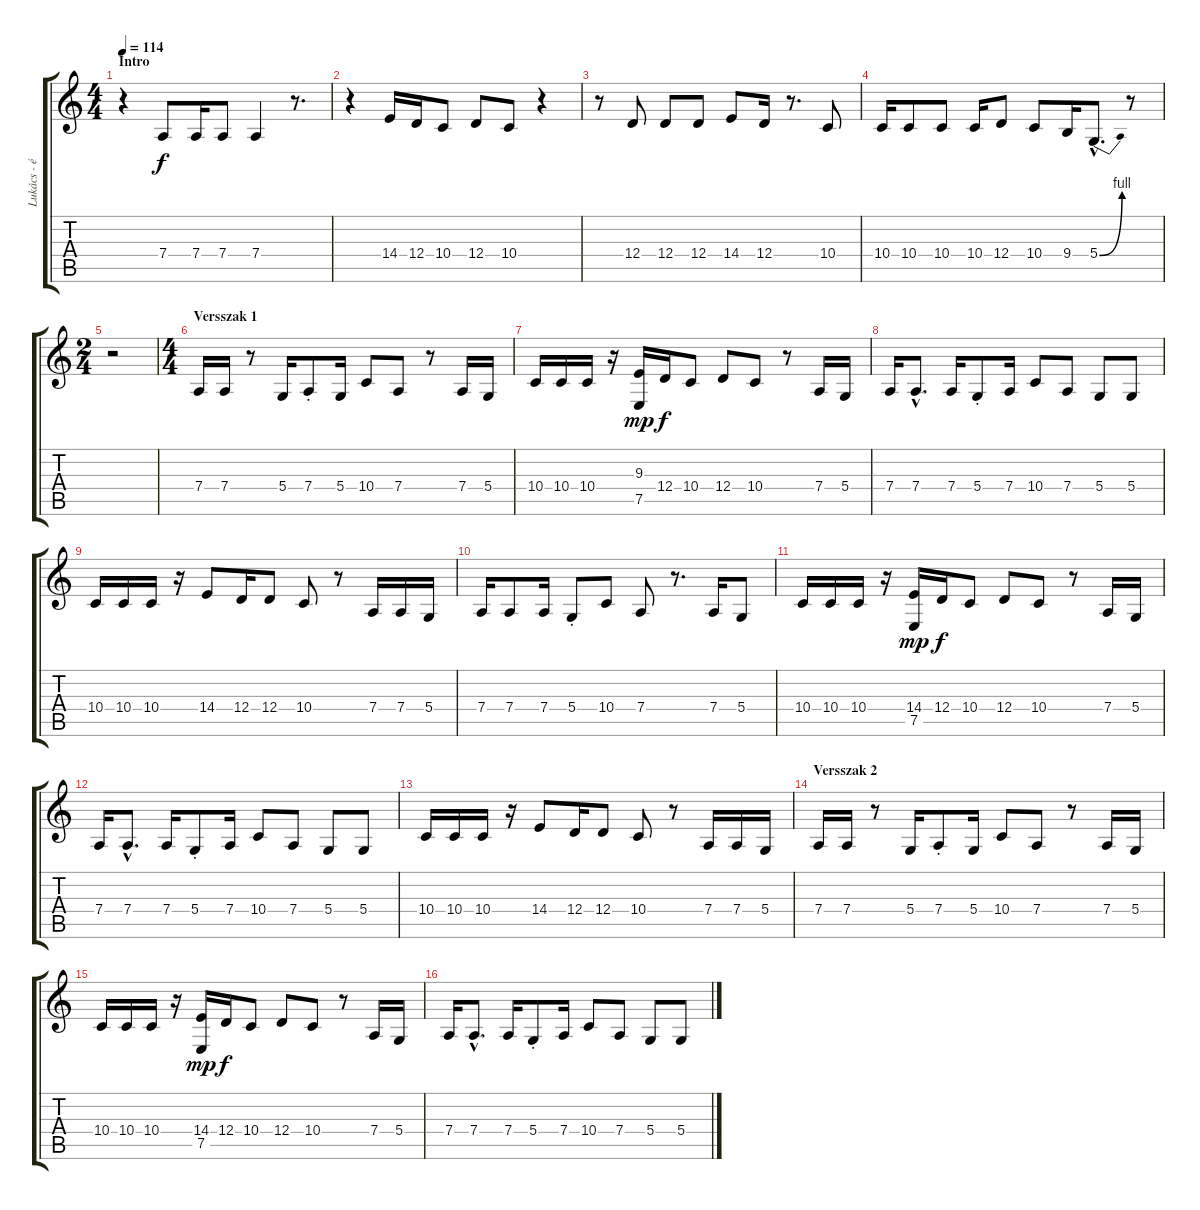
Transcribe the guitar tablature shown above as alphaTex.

\track ("Lukács - ének" "Lukács - é") {instrument cello}
\staff {score tabs}
\tuning (E4 B3 G3 D3 A2 E2) {hide}
\ts (4 4)
\section ("" "Intro")
\tempo 114
\clef g2
\ks c
r.4{dy f instrument cello} 7.4.8 7.4.16 7.4.8 7.4.4 r.8{d} |
r.4 14.4.16 12.4.16 10.4.8 12.4.8 10.4.8 r.4 |
r.8 12.4.8 12.4.8 12.4.8 14.4.8 12.4.16 r.8{d} 10.4.8 |
10.4.16 10.4.8 10.4.8 10.4.16 12.4.8 10.4.8 9.4.16 5.4{be (bend 0 0 60 4) hac}.8{d} r.8 |
\ts (2 4)
r.2 |
\ts (4 4)
\section ("" "Versszak 1")
7.4.16 7.4.16 r.8 5.4.16 7.4{st}.8 5.4.16 10.4.8 7.4.8 r.8 7.4.16 5.4.16 |
10.4.16 10.4.16 10.4.16 r.16 (9.3 7.5).16{dy mp} 12.4.16{dy f} 10.4.8 12.4.8 10.4.8 r.8 7.4.16 5.4.16 |
7.4.16 7.4{hac}.8{d} 7.4.16 5.4{st}.8 7.4.16 10.4.8 7.4.8 5.4.8 5.4.8 |
10.4.16 10.4.16 10.4.16 r.16 14.4.8 12.4.16 12.4.8 10.4.8 r.8 7.4.16 7.4.16 5.4.16 |
7.4.16 7.4.8 7.4.16 5.4{st}.8 10.4.8 7.4.8 r.8{d} 7.4.16 5.4.8 |
10.4.16 10.4.16 10.4.16 r.16 (14.4 7.5).16{dy mp} 12.4.16{dy f} 10.4.8 12.4.8 10.4.8 r.8 7.4.16 5.4.16 |
7.4.16 7.4{hac}.8{d} 7.4.16 5.4{st}.8 7.4.16 10.4.8 7.4.8 5.4.8 5.4.8 |
10.4.16 10.4.16 10.4.16 r.16 14.4.8 12.4.16 12.4.8 10.4.8 r.8 7.4.16 7.4.16 5.4.16 |
\section ("" "Versszak 2")
7.4.16 7.4.16 r.8 5.4.16 7.4{st}.8 5.4.16 10.4.8 7.4.8 r.8 7.4.16 5.4.16 |
10.4.16 10.4.16 10.4.16 r.16 (14.4 7.5).16{dy mp} 12.4.16{dy f} 10.4.8 12.4.8 10.4.8 r.8 7.4.16 5.4.16 |
7.4.16 7.4{hac}.8{d} 7.4.16 5.4{st}.8 7.4.16 10.4.8 7.4.8 5.4.8 5.4.8
